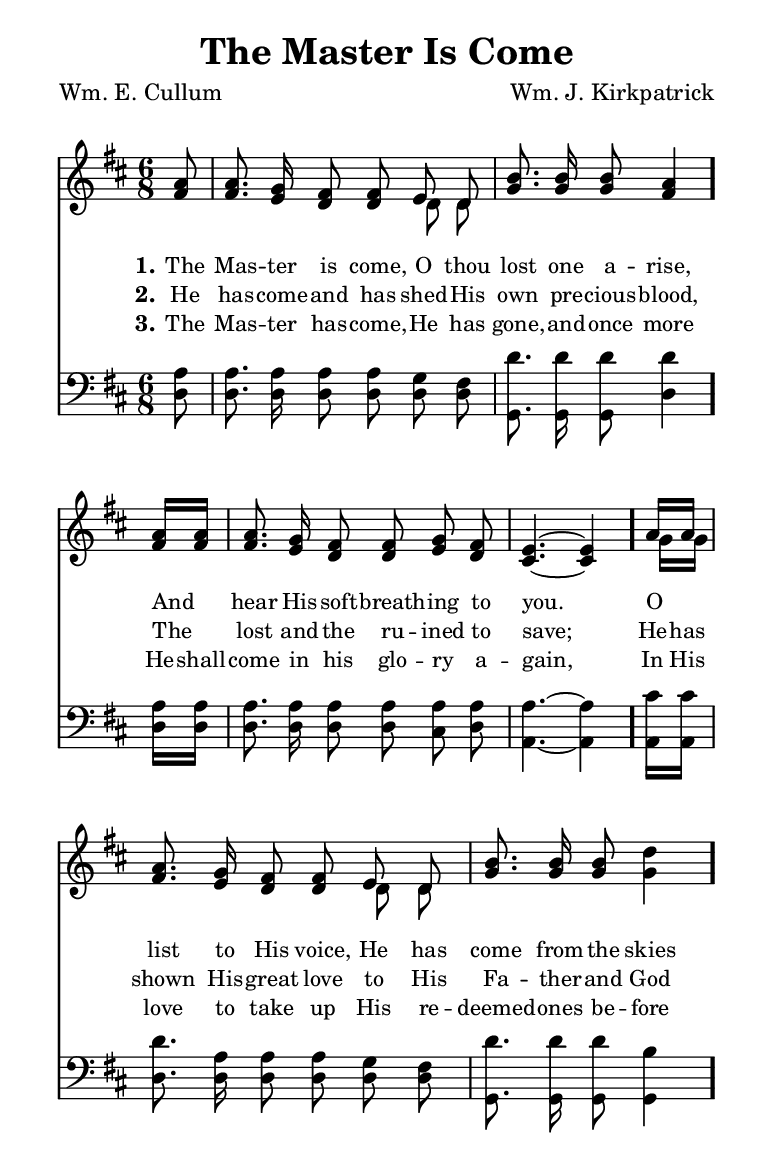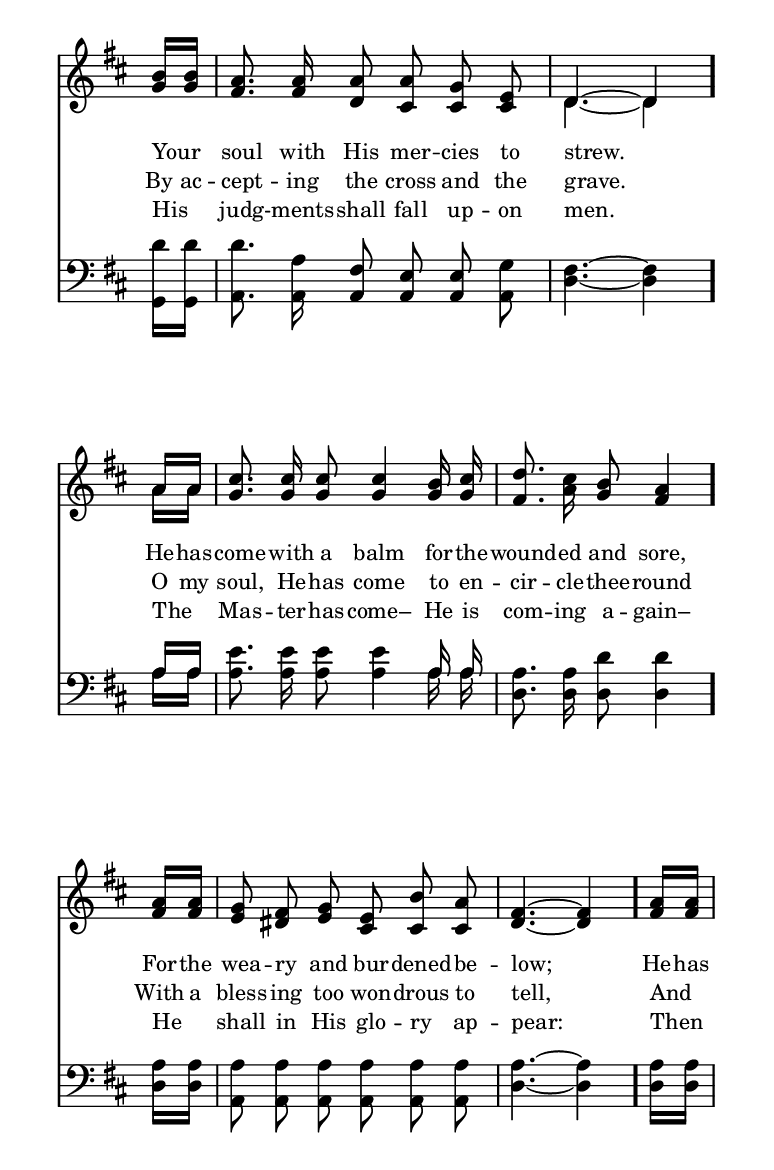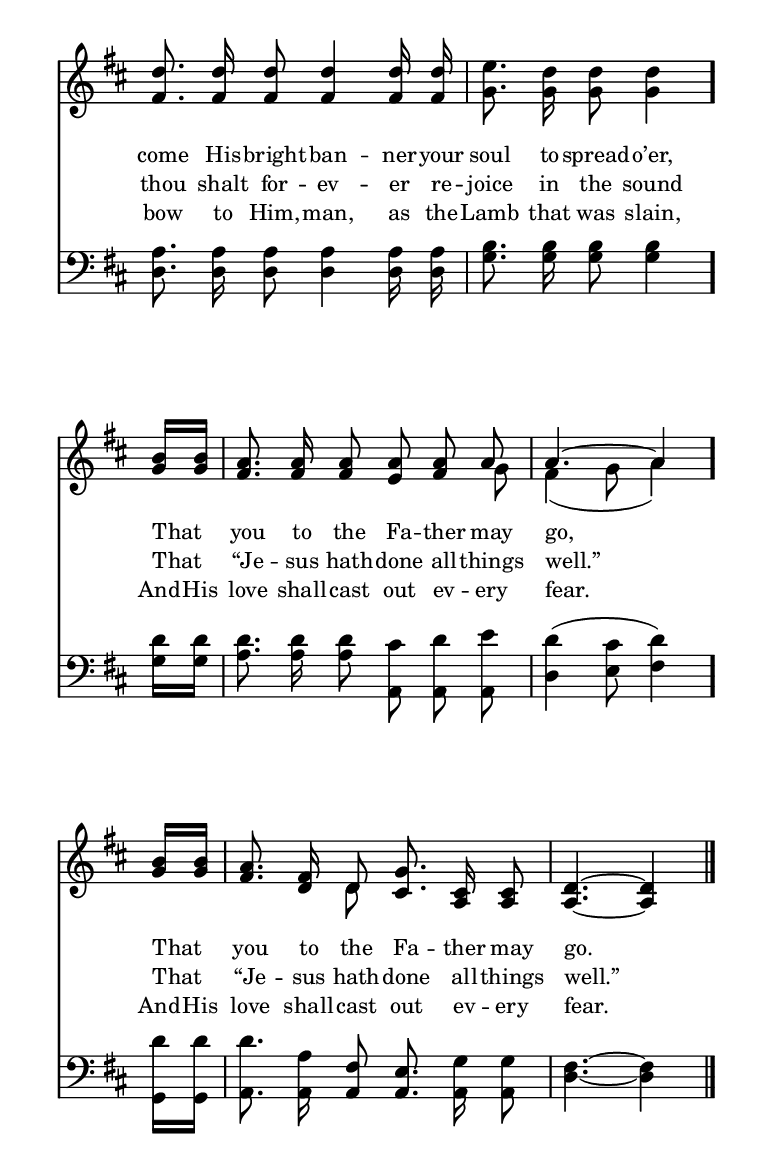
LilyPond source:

\include "common/global.ily"
\paper {
  \include "common/paper.ily"
  %ragged-bottom = ##t
  %ragged-last-bottom = ##t
  %systems-per-page = ##f
  system-count = #(cond (is-eogsized 5) (#t #f))
  %annotate-spacing = ##t
}

\header{
  %gospel
  hymnnumber = "373"
  title = "The Master Is Come"
  tunename = "He Hideth My Soul"
  meter = ""
  poet = "Wm. E. Cullum"
  composer = "Wm. J. Kirkpatrick"
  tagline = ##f
}

global = {
  \include "common/overrides.ily"
  \override Staff.TimeSignature.style = #'numbered
  \time 6/8
  \override Score.MetronomeMark.transparent = ##t % hide all fermata changes too
  \tempo 8=120
  \key d \major
  \partial 8
  \autoBeamOff
}

patternZ = { c8      | c8. c16 c8 c c c | c8. c16 c8 c4 }
patternA = { c16[ c] | c8. c16 c8 c c c | c8. c16 c8 c4 }
patternB = { c16[ c] | c8. c16 c8 c c c | c4. ~ c4 }
patternC = { c16[ c] | c8. c16 c8 c4 c16 c | c8. c16 c8 c4 }
patternD = { c16[ c] | c8 c c c c c | c4. ~ c4 }
patternE = { c16[ c] | c8. c16 c8 c8. c16 c8 | c4. ~ c4 }

notesSoprano = {
\global
\relative c'' {

  \changePitch \patternZ { a | a g fis fis e d | b' b b a }
  \changePitch \patternB { a a | a g fis fis g fis | e e }
  \changePitch \patternA { a a | a g fis fis e d | b' b b d }
  \changePitch \patternB { b b | a a a a g e | d d }
  \changePitch \patternC { a' a | cis cis cis cis b cis | d cis b a }
  \changePitch \patternD { a a | g fis g e b' a | fis fis }
  \changePitch \patternC { a a | d d d d d d | e d d d }
  \changePitch \patternB { b b | a a a a a a | a a }
  \changePitch \patternE { b b | a fis d g cis, cis | d d }

  \bar "|."

}
}

notesAlto = {
\global
\relative e' {

  \changePitch \patternZ { fis | fis e d d d d | g g g fis }
  \changePitch \patternB { fis fis | fis e d d e d | cis cis }
  \changePitch \patternA { g' g | fis e d d d d | g g g g }
  \changePitch \patternB { g g | fis fis d cis cis cis | d d }
  \changePitch \patternC { a' a | g g g g g g | fis a g fis }
  \changePitch \patternD { fis fis | e dis e cis cis cis | d d }
  \changePitch \patternC { fis fis | fis fis fis fis fis fis | g g g g }
  \changePitch \patternB { g g | fis fis fis e fis g } fis4( g8 a4)
  \changePitch \patternE { g g | fis d d cis a a | a a }

}
}

notesTenor = {
\global
\relative a {

  \changePitch \patternZ { a | a a a a g fis | d' d d d }
  \changePitch \patternB { a a | a a a a a a | a a }
  \changePitch \patternA { cis cis | d a a a g fis | d' d d b }
  \changePitch \patternB { d d | d a fis e e g | fis fis }
  \changePitch \patternC { a a | e' e e e a, a | a a d d }
  \changePitch \patternD { a a | a a a a a a | a a }
  \changePitch \patternC { a a | a a a a a a | b b b b }
  \changePitch \patternB { d d | d d d cis d e } | d4( cis8 d4)
  \changePitch \patternE { d d | d a fis e g g | fis fis }

}
}

notesBass = {
\global
\relative f {

  \changePitch \patternZ { d | d d d d d d | g, g g d' }
  \changePitch \patternB { d d | d d d d cis d | a a }
  \changePitch \patternA { a a | d d d d d d | g, g g g }
  \changePitch \patternB { g g | a a a a a a | d d }
  \changePitch \patternC { a' a | a a a a a a | d, d d d }
  \changePitch \patternD { d d | a a a a a a | d d }
  \changePitch \patternC { d d | d d d d d d | g g g g }
  \changePitch \patternB { g g | a a a a, a a | } d4( e8 fis4)
  \changePitch \patternE { g, g | a a a a a a | d d }

}
}

wordsA = \lyricmode {
\set stanza = "1."

The Mas -- ter is come, O thou lost one a -- rise, \bar "."
And hear His soft breath -- ing to you. \bar "."
O list to His voice, He has come from the skies \bar "."
Your soul with His mer -- cies to strew. \bar "."
{ \mon } He has { \moff } come with a balm for the wound -- ed and sore, \bar "."
{ \mon } For the { \moff } wea -- ry and bur -- dened be -- low; \bar "."
{ \mon } He has { \moff } come His bright ban -- ner your soul to spread o’er, \bar "."
%{HIDE>%} That you to the Fa -- ther may go, %{<HIDE%} \bar "."
That you to the Fa -- ther may go. \bar "."

}

wordsB = \lyricmode {
\set stanza = "2."

He has come and has shed His own pre -- cious blood,
The lost and the ru -- ined to save; % original has "ruin -- ed"
{ \mon } He has { \moff } shown His great love to His Fa -- ther and God
{ \mon } By ac -- { \moff } cept -- ing the cross and the grave.
{ \mon } O my { \moff } soul, He has come to en -- cir -- cle thee round
{ \mon } With a { \moff } bless -- ing too won -- drous to tell,
And thou shalt for -- ev -- er re -- joice in the sound
%{HIDE>%} That “Je -- sus hath done all things well.” %{<HIDE%}
That “Je -- sus hath done all things well.”

}

wordsC = \lyricmode {
\set stanza = "3."

The Mas -- ter has come, He has gone, and once more
{ \mon } He shall { \moff } come in his glo -- ry a -- gain,
{ \mon } In His { \moff } love to take up His re -- deemed ones be -- fore
His judg -- ments shall fall up -- on men.
The Mas -- ter has come– He is com -- ing a -- gain–
He shall in His glo -- ry ap -- pear:
Then bow to Him, man, as the Lamb that was slain,
%{HIDE>%} { \mon } And His { \moff } love shall cast out ev -- ery fear. %{<HIDE%}
{ \mon } And His { \moff } love shall cast out ev -- ery fear.

}

\score {
  \context ChoirStaff <<
    \context Staff = upper <<
      \set Staff.autoBeaming = ##f
      \set ChoirStaff.systemStartDelimiter = #'SystemStartBar
      \set ChoirStaff.printPartCombineTexts = ##f
      % allow longer-stretching part-combining to fit five systems on this page
      \partcombine #'(2 . 11) \notesSoprano \notesAlto
      \context NullVoice = sopranos { \voiceOne << \notesSoprano >> }
      \context NullVoice = altos { \voiceTwo << \notesAlto >> }
      \context Lyrics = one   \lyricsto sopranos \wordsA
      \context Lyrics = two   \lyricsto sopranos \wordsB
      \context Lyrics = three \lyricsto sopranos \wordsC
    >>
    \context Staff = men <<
      \set Staff.autoBeaming = ##f
      \clef bass
      \set ChoirStaff.printPartCombineTexts = ##f
      % allow longer-stretching part-combining to fit five systems on this page
      \partcombine #'(2 . 11) \notesTenor \notesBass
      \context NullVoice = tenors { \voiceOne << \notesTenor >> }
      \context NullVoice = basses { \voiceTwo << \notesBass >> }
    >>
  >>
  \layout {
    \include "common/layout.ily"
    \context {
      \Lyrics
      % Compensate for wide lyrics by squashing things a bit
      \override LyricSpace.minimum-distance = #0.2
      \override LyricText.font-size = #-0.25
    }
  }
  \midi{
    \include "common/midi.ily"
  }
}

\version "2.19.49"  % necessary for upgrading to future LilyPond versions.

% vi:set et ts=2 sw=2 ai nocindent syntax=lilypond:
